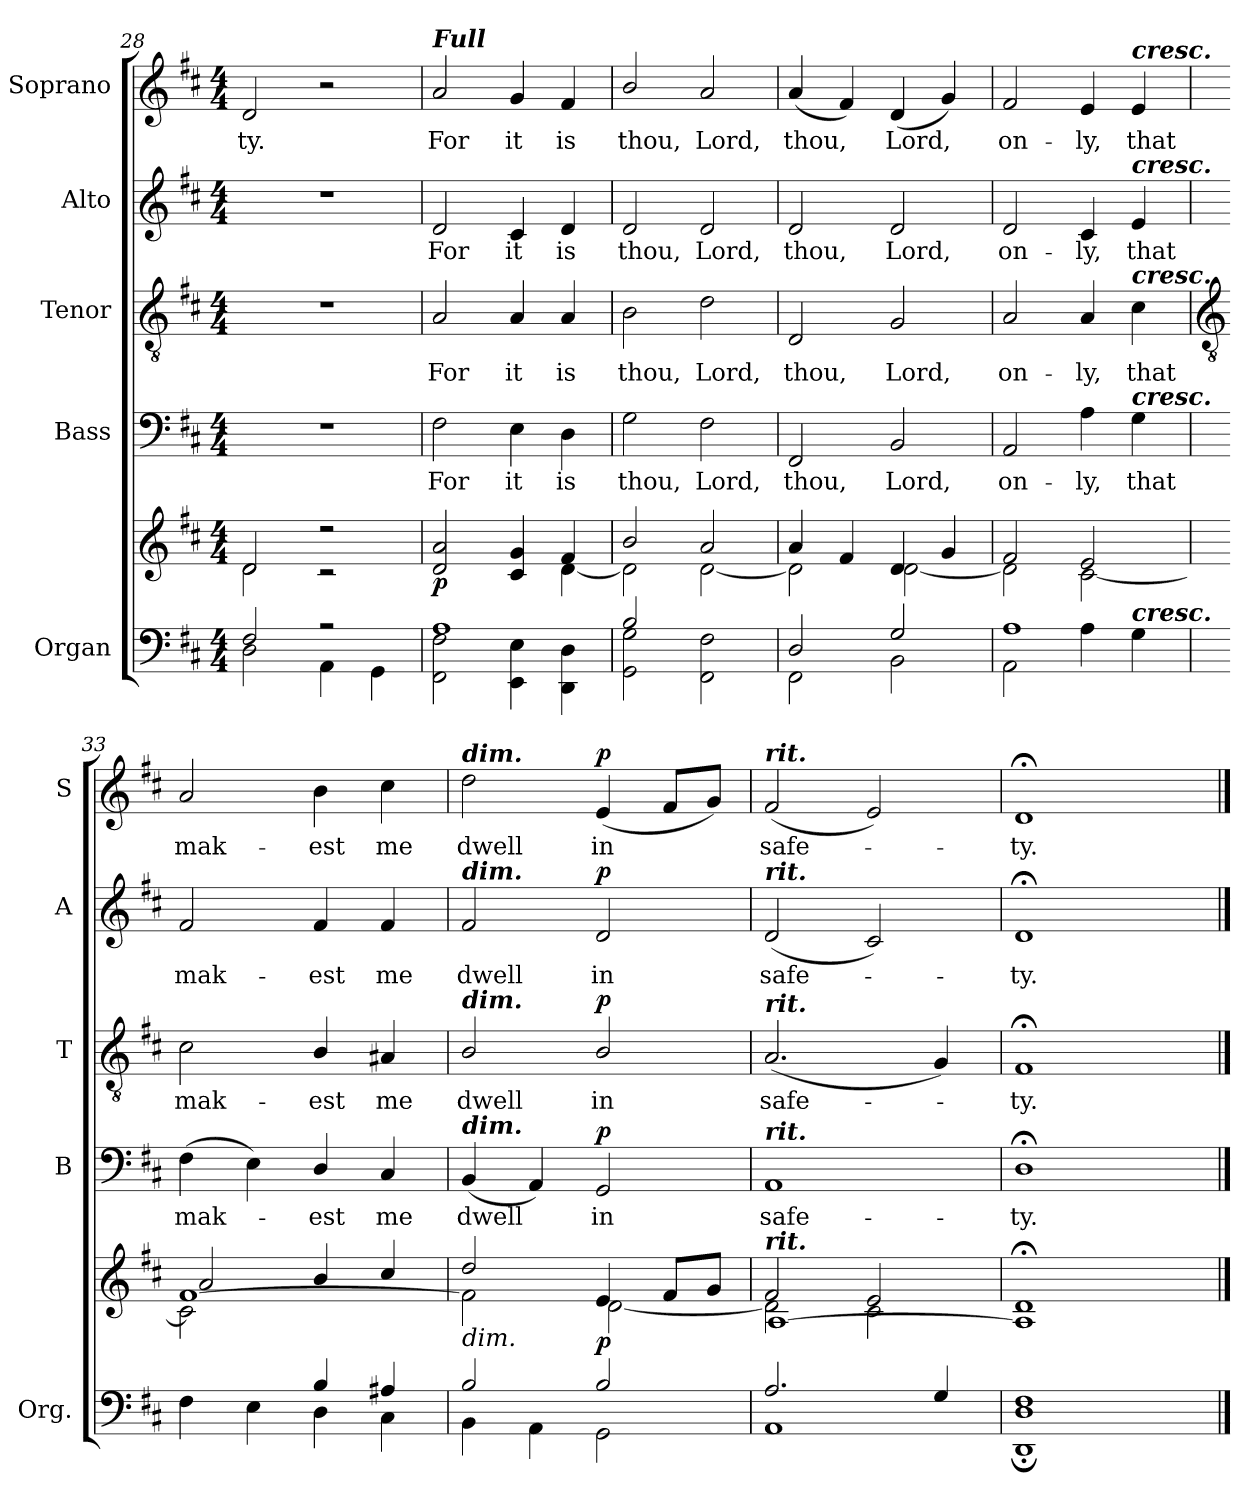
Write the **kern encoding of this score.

**kern	**kern	**dynam	**kern	**text	**dynam	**kern	**text	**dynam	**kern	**text	**dynam	**kern	**text	**dynam
*part5	*part5	*part5	*part4	*part4	*part4	*part3	*part3	*part3	*part2	*part2	*part2	*part1	*part1	*part1
*staff6	*staff5	*staff5/6	*staff4	*staff4	*staff4	*staff3	*staff3	*staff3	*staff2	*staff2	*staff2	*staff1	*staff1	*staff1
*I"Organ	*	*	*I"Bass	*	*	*I"Tenor	*	*	*I"Alto	*	*	*I"Soprano	*	*
*I'Org.	*	*	*I'B	*	*	*I'T	*	*	*I'A	*	*	*I'S	*	*
*clefF4	*clefG2	*	*clefF4	*	*	*clefGv2	*	*	*clefG2	*	*	*clefG2	*	*
*k[f#c#]	*k[f#c#]	*	*k[f#c#]	*	*	*k[f#c#]	*	*	*k[f#c#]	*	*	*k[f#c#]	*	*
*D:	*D:	*	*D:	*	*	*D:	*	*	*D:	*	*	*D:	*	*
*M4/4	*M4/4	*	*M4/4	*	*	*M4/4	*	*	*M4/4	*	*	*M4/4	*	*
=28	=28	=28	=28	=28	=28	=28	=28	=28	=28	=28	=28	=28	=28	=28
*^	*^	*	*	*	*	*	*	*	*	*	*	*	*	*
!	!	!	!	!	!	!	!	!	!	!	!	!	!	!	!LO:LY:b	!
2F#/	2D\	2d/	2d\	.	1r	.	.	1r	.	.	1r	.	.	2d	ty.	.
2r	4AA\	2r	2r	.	.	.	.	.	.	.	.	.	.	2r	.	.
.	4GG\	.	.	.	.	.	.	.	.	.	.	.	.	.	.	.
=29	=29	=29	=29	=29	=29	=29	=29	=29	=29	=29	=29	=29	=29	=29	=29	=29
!	!	!	!	!	!	!	!	!	!	!	!	!	!	!LO:TX:a:Bi:t=Full	!	!
!	!	!	!	!LO:DY:b	!	!LO:LY:b	!	!	!LO:LY:b	!	!	!LO:LY:b	!	!	!LO:LY:b	!
1A/	2FF#\ 2F#\	2d/ 2a/	2ryy	p	2F#	For	.	2A	For	.	2d	For	.	2a	For	.
!	!	!	!	!	!	!LO:LY:b	!	!	!LO:LY:b	!	!	!LO:LY:b	!	!	!LO:LY:b	!
.	4EE\ 4E\	4c#/ 4g/	4ryy	.	4E	it	.	4A	it	.	4c#	it	.	4g	it	.
!	!	!	!	!	!	!LO:LY:b	!	!	!LO:LY:b	!	!	!LO:LY:b	!	!	!LO:LY:b	!
.	4DD\ 4D\	4f#/	[4d\	.	4D	is	.	4A	is	.	4d	is	.	4f#	is	.
=30	=30	=30	=30	=30	=30	=30	=30	=30	=30	=30	=30	=30	=30	=30	=30	=30
!	!	!	!	!	!	!LO:LY:b	!	!	!LO:LY:b	!	!	!LO:LY:b	!	!	!LO:LY:b	!
2B/	2GG\ 2G\	2b/	2d\]	.	2G	thou,	.	2B	thou,	.	2d	thou,	.	2b/	thou,	.
!	!	!	!	!	!	!LO:LY:b	!	!	!LO:LY:b	!	!	!LO:LY:b	!	!	!LO:LY:b	!
2FF#\ 2F#\	2ryy	2a/	[2d\	.	2F#	Lord,	.	2d	Lord,	.	2d	Lord,	.	2a	Lord,	.
=31	=31	=31	=31	=31	=31	=31	=31	=31	=31	=31	=31	=31	=31	=31	=31	=31
!	!	!	!	!	!	!LO:LY:b	!	!	!LO:LY:b	!	!	!LO:LY:b	!	!	!LO:LY:b	!
2D/	2FF#\	4a/	2d\]	.	2FF#	thou,	.	2D	thou,	.	2d	thou,	.	(<4a	thou,	.
.	.	4f#/	.	.	.	.	.	.	.	.	.	.	.	4f#)	.	.
!	!	!	!	!	!	!LO:LY:b	!	!	!LO:LY:b	!	!	!LO:LY:b	!	!	!LO:LY:b	!
2G/	2BB\	4d/	[2d\	.	2BB	Lord,	.	2G	Lord,	.	2d	Lord,	.	(<4d	Lord,	.
.	.	4g/	.	.	.	.	.	.	.	.	.	.	.	4g)	.	.
=32	=32	=32	=32	=32	=32	=32	=32	=32	=32	=32	=32	=32	=32	=32	=32	=32
!	!	!	!	!	!	!LO:LY:b	!	!	!LO:LY:b	!	!	!LO:LY:b	!	!	!LO:LY:b	!
1A/	2AA\	2f#/	2d\]	.	2AA	on-	.	2A	on-	.	2d	on-	.	2f#	on-	.
!	!	!	!	!	!	!LO:LY:b	!	!	!LO:LY:b	!	!	!LO:LY:b	!	!	!LO:LY:b	!
.	4A\	2e/	[2c#\	.	4A	-ly,	.	4A	-ly,	.	4c#	-ly,	.	4e	-ly,	.
!	!	!	!	!	!	!	!	!	!	!	!	!	!	!LO:TX:a:Bi:t=cresc.	!	!
!	!	!	!	!	!	!	!	!	!	!	!LO:TX:a:Bi:t=cresc.	!	!	!	!	!
!	!	!	!	!	!	!	!	!LO:TX:a:Bi:t=cresc.	!	!	!	!	!	!	!	!
!	!	!	!	!	!LO:TX:a:Bi:t=cresc.	!	!	!	!	!	!	!	!	!	!	!
!	!LO:TX:a:Bi:t=cresc.	!	!	!	!	!	!	!	!	!	!	!	!	!	!	!
!	!	!	!	!	!	!LO:LY:b	!	!	!LO:LY:b	!	!	!LO:LY:b	!	!	!LO:LY:b	!
.	4G\	.	.	.	4G	that	.	4c#	that	.	4e	that	.	4e	that	.
*	*	*v	*v	*	*	*	*	*	*	*	*	*	*	*	*	*
!!LO:LB:g=z
=33	=33	=33	=33	=33	=33	=33	=33	=33	=33	=33	=33	=33	=33	=33	=33
*	*	*	*	*	*	*	*clefGv2	*	*	*	*	*	*	*	*
*	*	*^	*	*	*	*	*	*	*	*	*	*	*	*	*
*	*	*	*^	*	*	*	*	*	*	*	*	*	*	*	*	*
!	!	!	!	!	!	!	!LO:LY:b	!	!	!LO:LY:b	!	!	!LO:LY:b	!	!	!LO:LY:b	!
4F#\	2ryy	[1f#/	2c#\]	2a/	.	(>4F#	mak-	.	2c#	mak-	.	2f#	mak-	.	2a	mak-	.
4E\	.	.	.	.	.	4E)	.	.	.	.	.	.	.	.	.	.	.
!	!	!	!	!	!	!	!LO:LY:b	!	!	!LO:LY:b	!	!	!LO:LY:b	!	!	!LO:LY:b	!
4B/	4D\	.	2ryy	4b/	.	4D/	est	.	4B/	-est	.	4f#	-est	.	4b	-est	.
!	!	!	!	!	!	!	!LO:LY:b	!	!	!LO:LY:b	!	!	!LO:LY:b	!	!	!LO:LY:b	!
4A#X/	4C#\	.	.	4cc#/	.	4C#	me	.	4A#X	me	.	4f#	me	.	4cc#	me	.
=34	=34	=34	=34	=34	=34	=34	=34	=34	=34	=34	=34	=34	=34	=34	=34	=34	=34
!	!	!	!	!	!	!	!	!	!	!	!	!	!	!	!LO:TX:a:Bi:t=dim.	!	!
!	!	!	!	!	!	!	!	!	!	!	!	!LO:TX:a:Bi:t=dim.	!	!	!	!	!
!	!	!	!	!	!	!	!	!	!LO:TX:a:Bi:t=dim.	!	!	!	!	!	!	!	!
!	!	!	!	!	!	!LO:TX:a:Bi:t=dim.	!	!	!	!	!	!	!	!	!	!	!
!	!	!LO:TX:b:i:t=dim.	!	!	!	!	!	!	!	!	!	!	!	!	!	!	!
!	!	!	!	!	!	!	!LO:LY:b	!	!	!LO:LY:b	!	!	!LO:LY:b	!	!	!LO:LY:b	!
2B/	4BB\	2f#\]	2dd/	2ryy	.	(<4BB	dwell	.	2B/	dwell	.	2f#	dwell	.	2dd	dwell	.
.	4AA\	.	.	.	.	4AA)	.	.	.	.	.	.	.	.	.	.	.
!	!	!	!	!	!LO:DY:b	!	!LO:LY:b	!LO:DY:b	!	!LO:LY:b	!LO:DY:b	!	!LO:LY:b	!LO:DY:b	!	!LO:LY:b	!LO:DY:b
2B/	2GG\	4e	[2d\	2ryy	p	2GG	in	p	2B/	in	p	2d	in	p	(<4e	in	p
.	.	8f#L	.	.	.	.	.	.	.	.	.	.	.	.	8f#L	.	.
.	.	8gJ	.	.	.	.	.	.	.	.	.	.	.	.	8gJ)	.	.
=35	=35	=35	=35	=35	=35	=35	=35	=35	=35	=35	=35	=35	=35	=35	=35	=35	=35
!	!	!	!	!	!	!	!	!	!	!	!	!	!	!	!LO:TX:a:Bi:t=rit.	!	!
!	!	!	!	!	!	!	!	!	!	!	!	!LO:TX:a:Bi:t=rit.	!	!	!	!	!
!	!	!	!	!	!	!	!	!	!LO:TX:a:Bi:t=rit.	!	!	!	!	!	!	!	!
!	!	!	!	!	!	!LO:TX:a:Bi:t=rit.	!	!	!	!	!	!	!	!	!	!	!
!	!	!LO:TX:a:Bi:t=rit.	!	!	!	!	!	!	!	!	!	!	!	!	!	!	!
!	!	!	!	!	!	!	!LO:LY:b	!	!	!LO:LY:b	!	!	!LO:LY:b	!	!	!LO:LY:b	!
2.A/	1AA\	2f#	2d\]	[1A	.	1AA	safe-	.	(<2.A	safe-	.	(<2d	safe-	.	(<2f#	safe-	.
.	.	2e	2c#\	.	.	.	.	.	.	.	.	2c#)	.	.	2e)	.	.
4G/	.	.	.	.	.	.	.	.	4G)	.	.	.	.	.	.	.	.
=36	=36	=36	=36	=36	=36	=36	=36	=36	=36	=36	=36	=36	=36	=36	=36	=36	=36
!	!	!	!	!	!	!	!LO:LY:b	!	!	!LO:LY:b	!	!	!LO:LY:b	!	!	!LO:LY:b	!
1D/ 1F#/	1DD;\	1d;<	2ryy	1A]	.	1D;<	-ty.	.	1F#;<	ty.	.	1d;<	ty.	.	1d;<	ty.	.
.	.	.	2ryy	.	.	.	.	.	.	.	.	.	.	.	.	.	.
*v	*v	*	*	*	*	*	*	*	*	*	*	*	*	*	*	*	*
*	*v	*v	*v	*	*	*	*	*	*	*	*	*	*	*	*	*
==	==	==	==	==	==	==	==	==	==	==	==	==	==	==
*-	*-	*-	*-	*-	*-	*-	*-	*-	*-	*-	*-	*-	*-	*-
